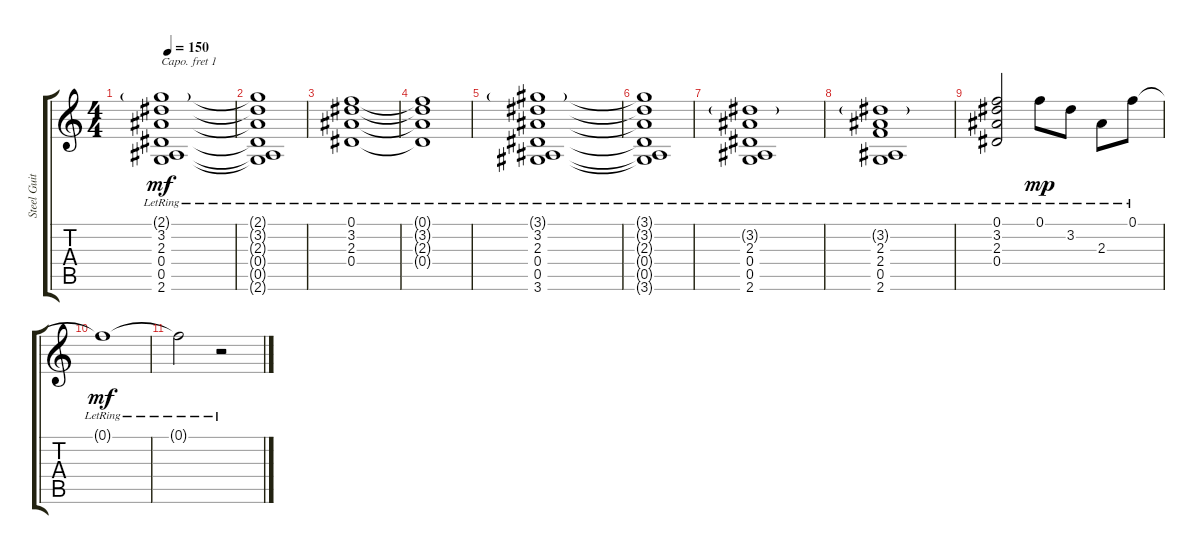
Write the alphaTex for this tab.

\track ("Steel Guitar" "Steel Guit") {instrument acousticguitarsteel}
\staff {score tabs}
\capo 1
\tuning (E4 B3 G3 D3 A2 E2) {hide}
\ts (4 4)
\tempo 150
\clef g2
\ks c
(2.1{g lr} 3.2{lr} 2.3{lr} 0.4{lr} 0.5{lr} 2.6{lr}).1{dy mf} |
(2.1{lr t} 3.2{lr t} 2.3{lr t} 0.4{lr t} 0.5{lr t} 2.6{lr t}).1 |
(0.1{lr} 3.2{lr} 2.3{lr} 0.4{lr}).1 |
(0.1{lr t} 3.2{lr t} 2.3{lr t} 0.4{lr t}).1 |
(3.1{g lr} 3.2{lr} 2.3{lr} 0.4{lr} 0.5{lr} 3.6{lr}).1 |
(3.1{lr t} 3.2{lr t} 2.3{lr t} 0.4{lr t} 0.5{lr t} 3.6{lr t}).1 |
(3.2{g lr} 2.3{lr} 0.4{lr} 0.5{lr} 2.6{lr}).1 |
(3.2{g lr} 2.3{lr} 2.4{lr} 0.5{lr} 2.6{lr}).1 |
(0.1{lr} 3.2{lr} 2.3{lr} 0.4{lr}).2 0.1{lr}.8{dy mp} 3.2{lr}.8 2.3{lr}.8 0.1{lr}.8 |
0.1{lr t}.1{dy mf} |
0.1{lr t}.2 r.2
